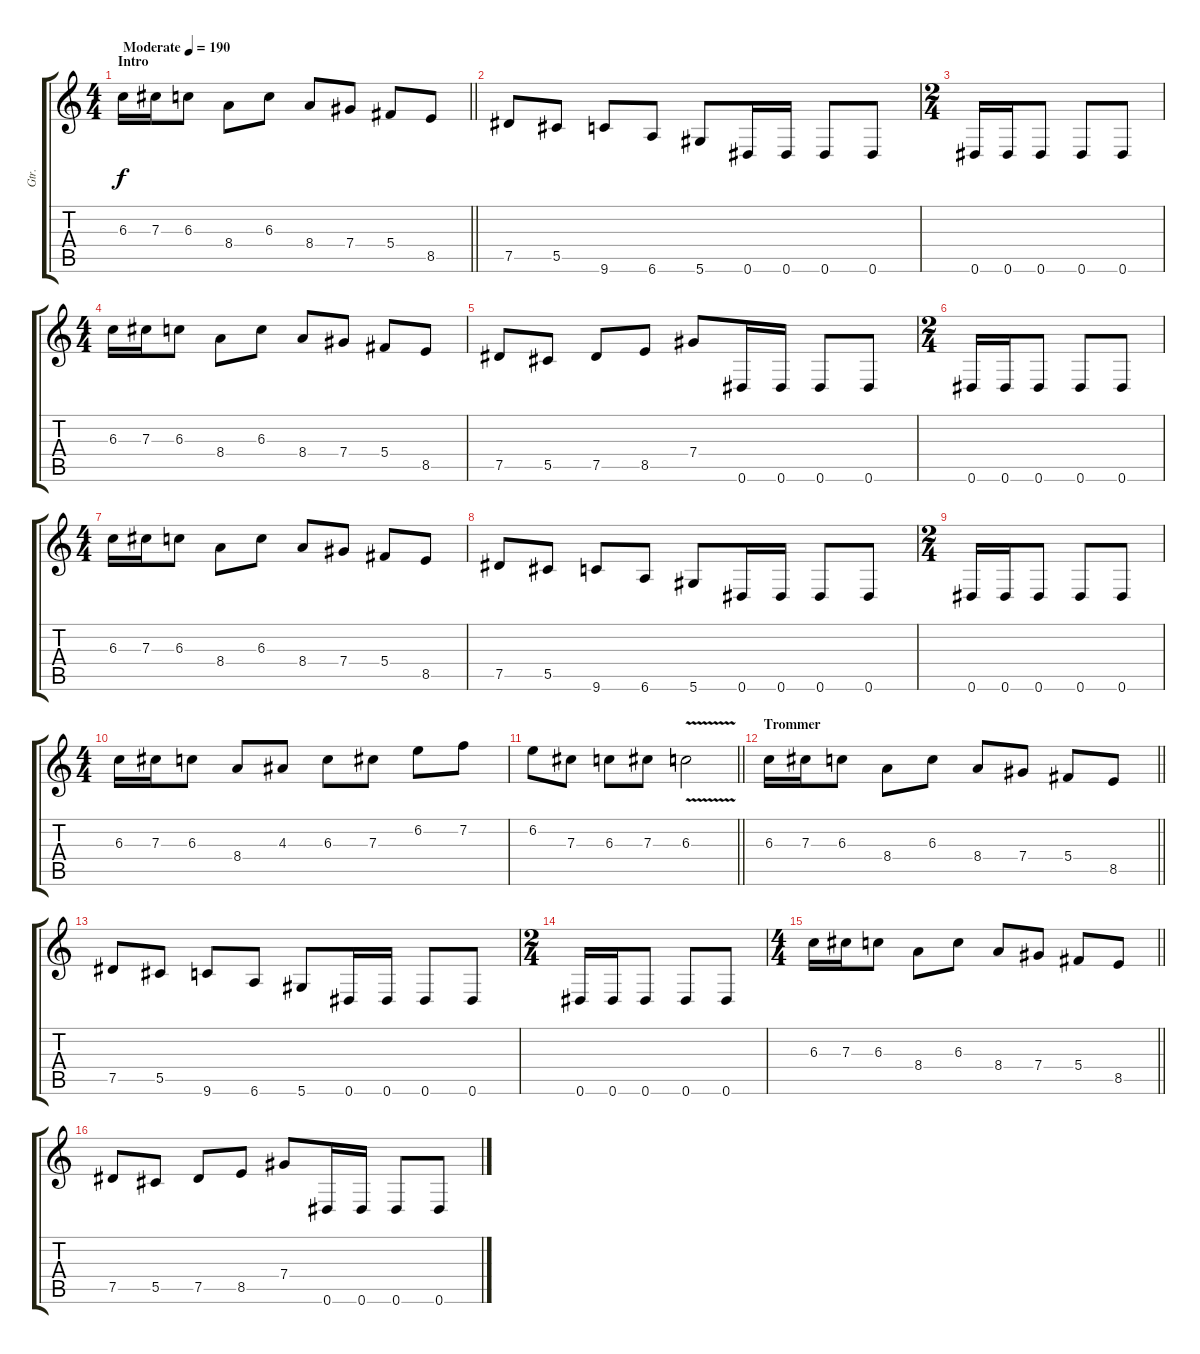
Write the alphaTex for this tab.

\track ("Gtr." "Gtr.") {instrument distortionguitar}
\staff {score tabs}
\tuning (Eb4 Bb3 Gb3 Db3 Ab2 Eb2) {hide}
\ts (4 4)
\section ("" "Intro")
\tempo (190 "Moderate")
\clef g2
\barLineRight lightlight
\ks c
6.3.16{dy f instrument distortionguitar} 7.3.16 6.3.8 8.4.8 6.3.8 8.4.8 7.4.8 5.4.8 8.5.8 |
7.5.8 5.5.8 9.6.8 6.6.8 5.6.8 0.6.16 0.6.16 0.6.8 0.6.8 |
\ts (2 4)
0.6.16 0.6.16 0.6.8 0.6.8 0.6.8 |
\ts (4 4)
6.3.16 7.3.16 6.3.8 8.4.8 6.3.8 8.4.8 7.4.8 5.4.8 8.5.8 |
7.5.8 5.5.8 7.5.8 8.5.8 7.4.8 0.6.16 0.6.16 0.6.8 0.6.8 |
\ts (2 4)
0.6.16 0.6.16 0.6.8 0.6.8 0.6.8 |
\ts (4 4)
6.3.16 7.3.16 6.3.8 8.4.8 6.3.8 8.4.8 7.4.8 5.4.8 8.5.8 |
7.5.8 5.5.8 9.6.8 6.6.8 5.6.8 0.6.16 0.6.16 0.6.8 0.6.8 |
\ts (2 4)
0.6.16 0.6.16 0.6.8 0.6.8 0.6.8 |
\ts (4 4)
6.3.16 7.3.16 6.3.8 8.4.8 4.3.8 6.3.8 7.3.8 6.2.8 7.2.8 |
\barLineRight lightlight
6.2.8 7.3.8 6.3.8 7.3.8 6.3{v}.2 |
\section ("" "Trommer")
\barLineRight lightlight
6.3.16 7.3.16 6.3.8 8.4.8 6.3.8 8.4.8 7.4.8 5.4.8 8.5.8 |
7.5.8 5.5.8 9.6.8 6.6.8 5.6.8 0.6.16 0.6.16 0.6.8 0.6.8 |
\ts (2 4)
0.6.16 0.6.16 0.6.8 0.6.8 0.6.8 |
\ts (4 4)
\barLineRight lightlight
6.3.16 7.3.16 6.3.8 8.4.8 6.3.8 8.4.8 7.4.8 5.4.8 8.5.8 |
7.5.8 5.5.8 7.5.8 8.5.8 7.4.8 0.6.16 0.6.16 0.6.8 0.6.8
